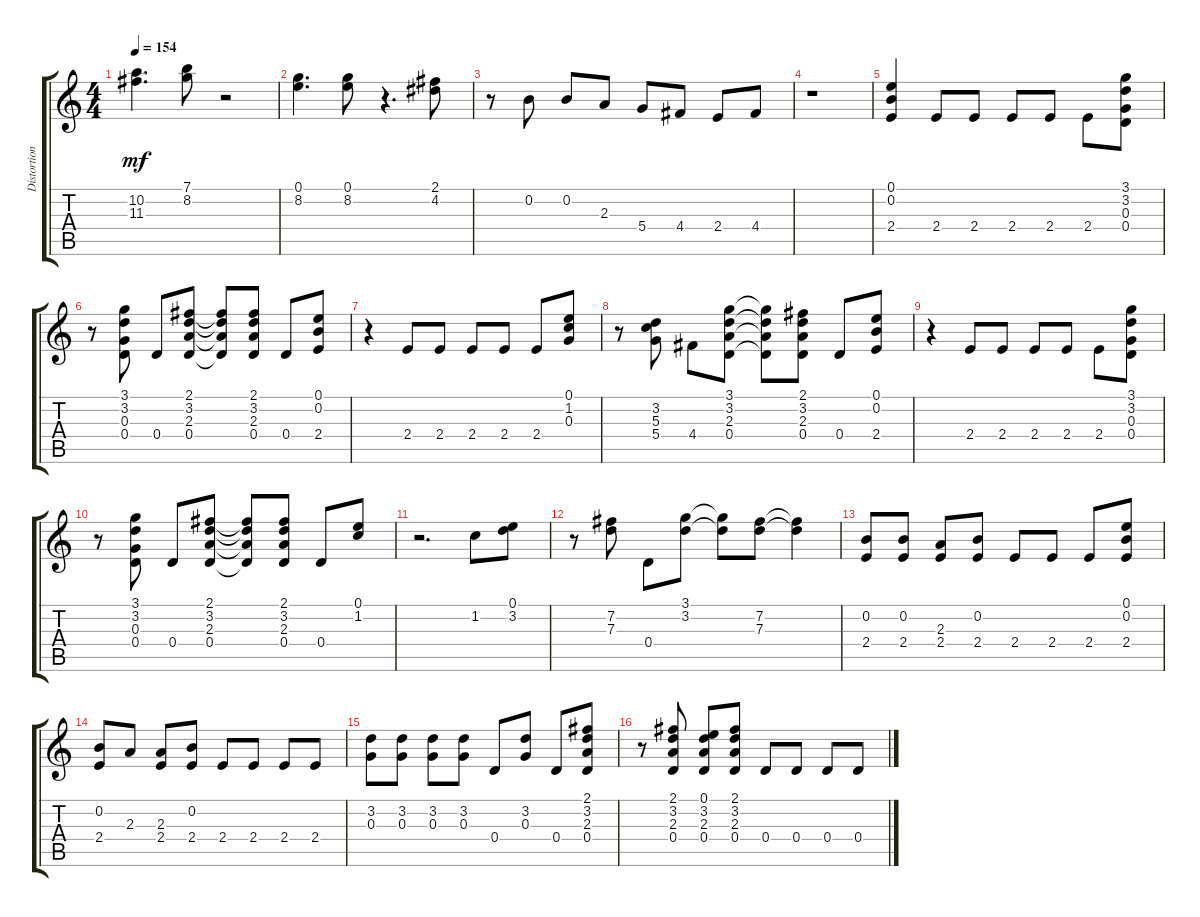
\track ("Distortion Guitar" "Distortion") {instrument distortionguitar}
\staff {score tabs}
\tuning (E4 B3 G3 D3 A2 E2) {hide}
\ts (4 4)
\tempo 154
\clef g2
\ks c
(10.2 11.3).4{d dy mf} (7.1 8.2).8 r.2 |
(0.1 8.2).4{d} (0.1 8.2).8 r.4{d} (2.1 4.2).8 |
r.8 0.2.8 0.2.8 2.3.8 5.4.8 4.4.8 2.4.8 4.4.8 |
r.1 |
(0.1 0.2 2.4).4 2.4.8 2.4.8 2.4.8 2.4.8 2.4.8 (3.1 3.2 0.3 0.4).8 |
r.8 (3.1 3.2 0.3 0.4).8 0.4.8 (2.1 3.2 2.3 0.4).8 (2.1{t} 3.2{t} 2.3{t} 0.4{t}).8 (2.1 3.2 2.3 0.4).8 0.4.8 (0.1 0.2 2.4).8 |
r.4 2.4.8 2.4.8 2.4.8 2.4.8 2.4.8 (0.1 1.2 0.3).8 |
r.8 (3.2 5.3 5.4).8 4.4.8 (3.1 3.2 2.3 0.4).8 (3.1{t} 3.2{t} 2.3{t} 0.4{t}).8 (2.1 3.2 2.3 0.4).8 0.4.8 (0.1 0.2 2.4).8 |
r.4 2.4.8 2.4.8 2.4.8 2.4.8 2.4.8 (3.1 3.2 0.3 0.4).8 |
r.8 (3.1 3.2 0.3 0.4).8 0.4.8 (2.1 3.2 2.3 0.4).8 (2.1{t} 3.2{t} 2.3{t} 0.4{t}).8 (2.1 3.2 2.3 0.4).8 0.4.8 (0.1 1.2).8 |
r.2{d} 1.2.8 (0.1 3.2).8 |
r.8 (7.2 7.3).8 0.4.8 (3.1 3.2).8 (3.1{t} 3.2{t}).8 (7.2 7.3).8 (7.2{t} 7.3{t}).4 |
(0.2 2.4).8 (0.2 2.4).8 (2.3 2.4).8 (0.2 2.4).8 2.4.8 2.4.8 2.4.8 (0.1 0.2 2.4).8 |
(0.2 2.4).8 2.3.8 (2.3 2.4).8 (0.2 2.4).8 2.4.8 2.4.8 2.4.8 2.4.8 |
(3.2 0.3).8 (3.2 0.3).8 (3.2 0.3).8 (3.2 0.3).8 0.4.8 (3.2 0.3).8 0.4.8 (2.1 3.2 2.3 0.4).8 |
r.8 (2.1 3.2 2.3 0.4).8 (0.1 3.2 2.3 0.4).8 (2.1 3.2 2.3 0.4).8 0.4.8 0.4.8 0.4.8 0.4.8
